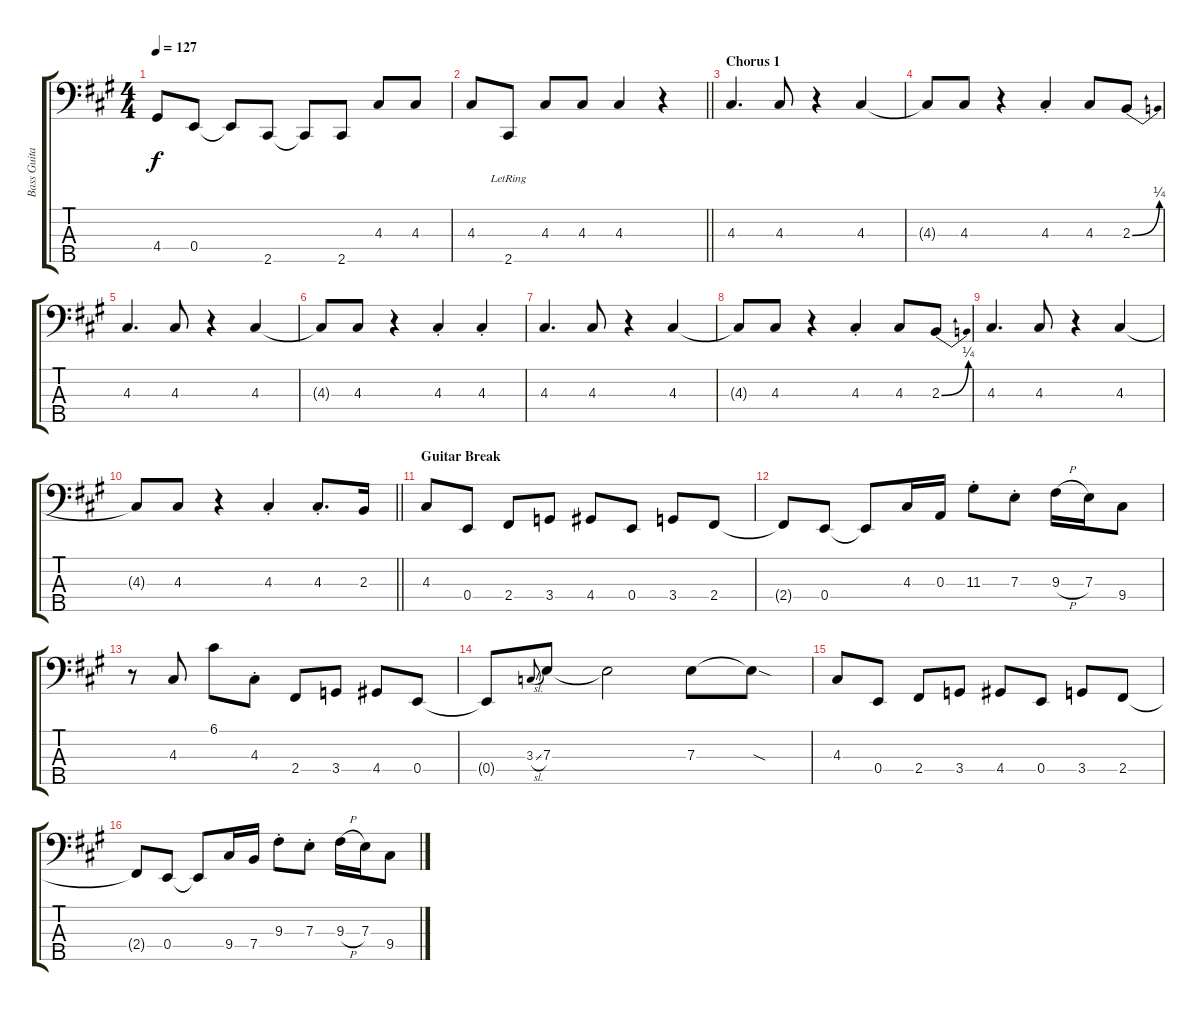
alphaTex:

\track ("Bass Guitar" "Bass Guita") {instrument electricbassfinger}
\staff {score tabs}
\tuning (G2 D2 A1 E1 B0) {hide}
\ts (4 4)
\tempo 127
\clef f4
\ks a
4.4.8{dy f} 0.4.8 0.4{t}.8 2.5.8 2.5{t}.8 2.5.8 4.3.8 4.3.8 |
\barLineRight lightlight
4.3.8 2.5{lr}.8 4.3.8 4.3.8 4.3.4 r.4 |
\section ("" "Chorus 1")
4.3.4{d} 4.3.8 r.4 4.3.4 |
4.3{t}.8 4.3.8 r.4 4.3{st}.4 4.3.8 2.3{be (bend 0 0 60 1)}.8 |
4.3.4{d} 4.3.8 r.4 4.3.4 |
4.3{t}.8 4.3.8 r.4 4.3{st}.4 4.3{st}.4 |
4.3.4{d} 4.3.8 r.4 4.3.4 |
4.3{t}.8 4.3.8 r.4 4.3{st}.4 4.3.8 2.3{be (bend 0 0 60 1)}.8 |
4.3.4{d} 4.3.8 r.4 4.3.4 |
\barLineRight lightlight
4.3{t}.8 4.3.8 r.4 4.3{st}.4 4.3{st}.8{d} 2.3.16 |
\section ("" "Guitar Break")
4.3.8 0.4.8 2.4.8 3.4.8 4.4.8 0.4.8 3.4.8 2.4.8 |
2.4{t}.8 0.4.8 0.4{t}.8 4.3.16 0.3.16 11.3{st}.8 7.3{st}.8 9.3{h}.16 7.3.16 9.4.8 |
r.8 4.3.8 6.1.8 4.3{st}.8 2.4.8 3.4.8 4.4.8 0.4.8 |
0.4{t}.8 3.3{sl}.8{gr onbeat} 7.3.8 7.3{t}.2 7.3.8 7.3{sod t}.8 |
4.3.8 0.4.8 2.4.8 3.4.8 4.4.8 0.4.8 3.4.8 2.4.8 |
2.4{t}.8 0.4.8 0.4{t}.8 9.4.16 7.4.16 9.3{st}.8 7.3{st}.8 9.3{h}.16 7.3.16 9.4.8
